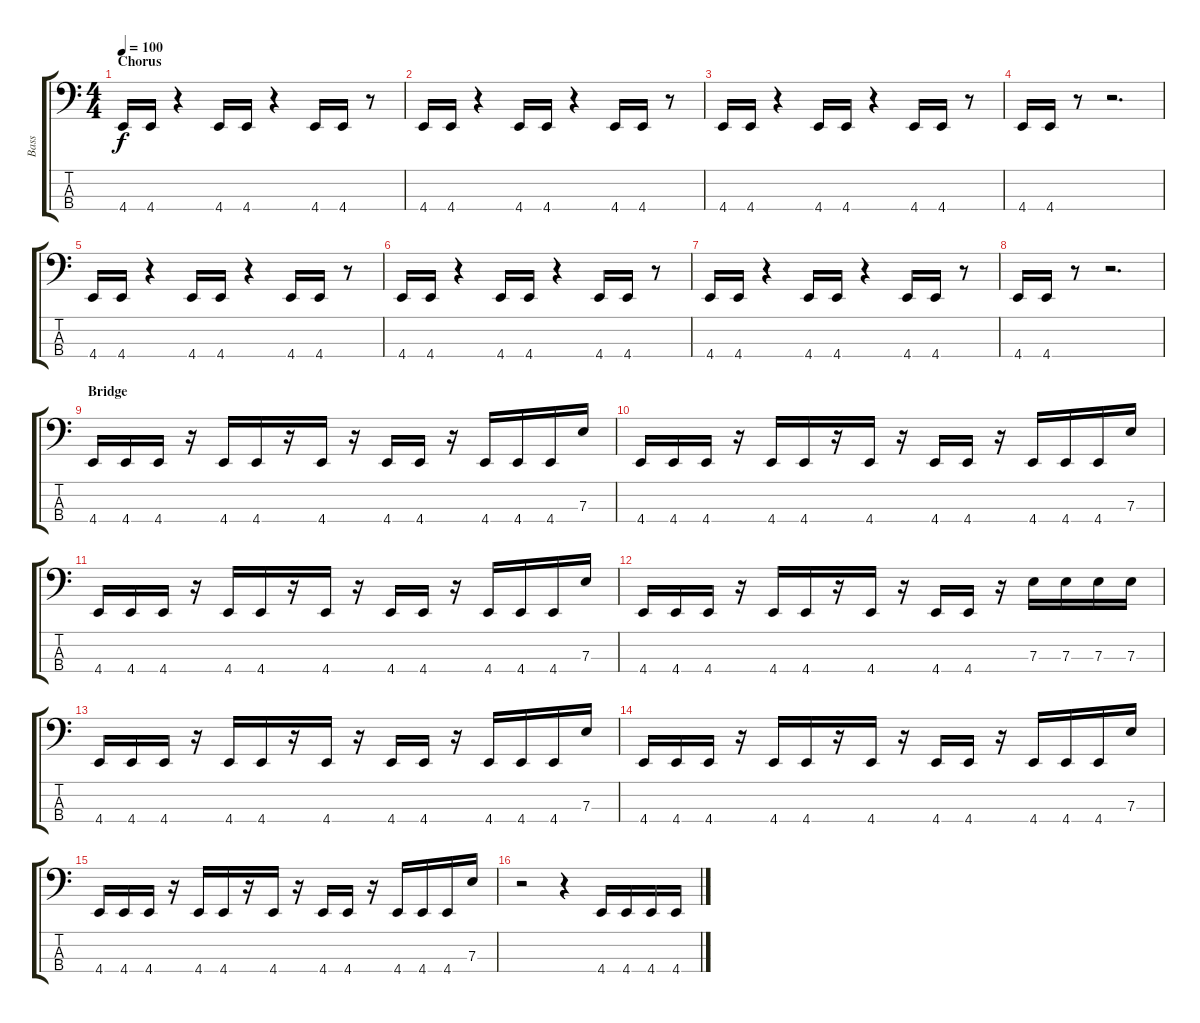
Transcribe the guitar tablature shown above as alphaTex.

\track ("Bass" "Bass") {instrument electricbassfinger}
\staff {score tabs}
\tuning (G2 D2 A1 C1) {hide}
\ts (4 4)
\section ("" "Chorus")
\tempo 100
\clef f4
\ks c
4.4.16{dy f} 4.4.16 r.4 4.4.16 4.4.16 r.4 4.4.16 4.4.16 r.8 |
4.4.16 4.4.16 r.4 4.4.16 4.4.16 r.4 4.4.16 4.4.16 r.8 |
4.4.16 4.4.16 r.4 4.4.16 4.4.16 r.4 4.4.16 4.4.16 r.8 |
4.4.16 4.4.16 r.8 r.2{d} |
4.4.16 4.4.16 r.4 4.4.16 4.4.16 r.4 4.4.16 4.4.16 r.8 |
4.4.16 4.4.16 r.4 4.4.16 4.4.16 r.4 4.4.16 4.4.16 r.8 |
4.4.16 4.4.16 r.4 4.4.16 4.4.16 r.4 4.4.16 4.4.16 r.8 |
4.4.16 4.4.16 r.8 r.2{d} |
\section ("" "Bridge")
4.4.16 4.4.16 4.4.16 r.16 4.4.16 4.4.16 r.16 4.4.16 r.16 4.4.16 4.4.16 r.16 4.4.16 4.4.16 4.4.16 7.3.16 |
4.4.16 4.4.16 4.4.16 r.16 4.4.16 4.4.16 r.16 4.4.16 r.16 4.4.16 4.4.16 r.16 4.4.16 4.4.16 4.4.16 7.3.16 |
4.4.16 4.4.16 4.4.16 r.16 4.4.16 4.4.16 r.16 4.4.16 r.16 4.4.16 4.4.16 r.16 4.4.16 4.4.16 4.4.16 7.3.16 |
4.4.16 4.4.16 4.4.16 r.16 4.4.16 4.4.16 r.16 4.4.16 r.16 4.4.16 4.4.16 r.16 7.3.16 7.3.16 7.3.16 7.3.16 |
4.4.16 4.4.16 4.4.16 r.16 4.4.16 4.4.16 r.16 4.4.16 r.16 4.4.16 4.4.16 r.16 4.4.16 4.4.16 4.4.16 7.3.16 |
4.4.16 4.4.16 4.4.16 r.16 4.4.16 4.4.16 r.16 4.4.16 r.16 4.4.16 4.4.16 r.16 4.4.16 4.4.16 4.4.16 7.3.16 |
4.4.16 4.4.16 4.4.16 r.16 4.4.16 4.4.16 r.16 4.4.16 r.16 4.4.16 4.4.16 r.16 4.4.16 4.4.16 4.4.16 7.3.16 |
r.2 r.4 4.4.16 4.4.16 4.4.16 4.4.16
